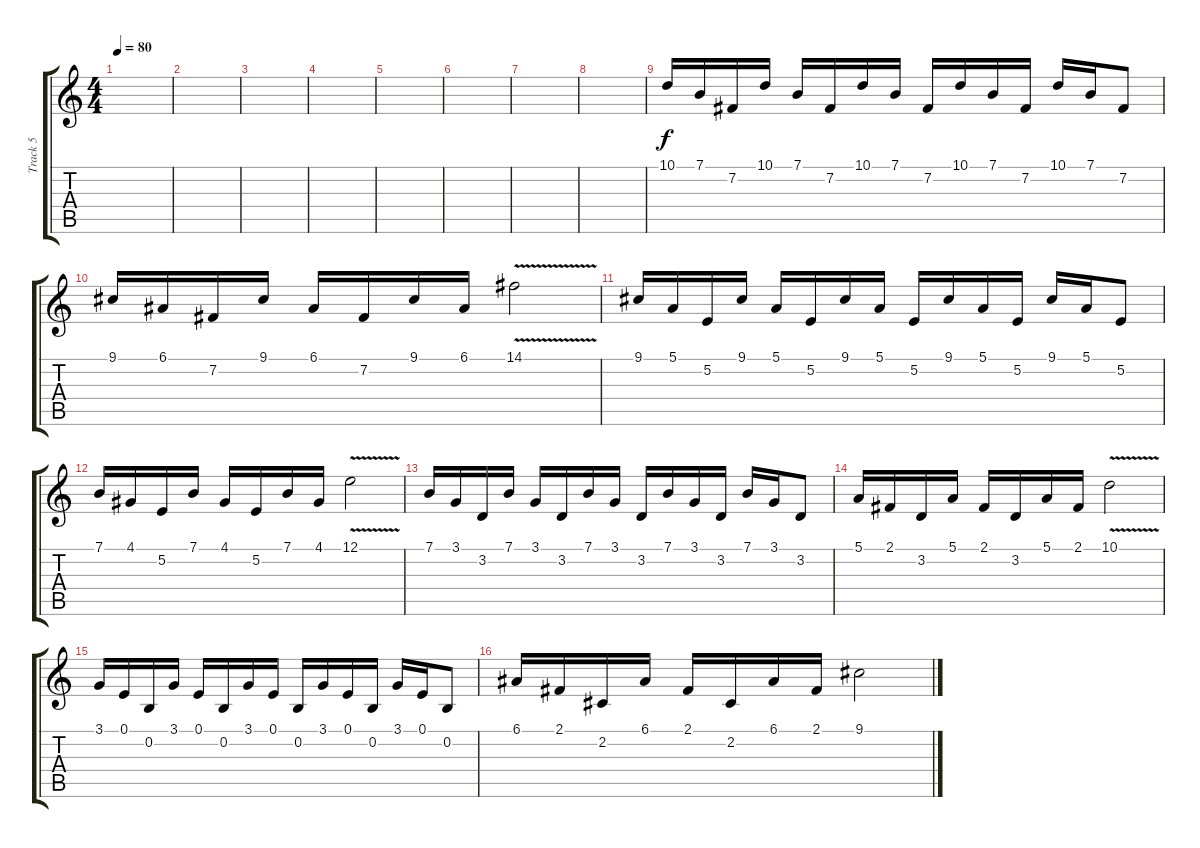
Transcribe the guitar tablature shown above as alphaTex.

\track ("Track 5" "Track 5") {instrument harpsichord}
\staff {score tabs}
\tuning (E4 B3 G3 D3 A2 E2) {hide}
\ts (4 4)
\tempo 80
\clef g2
\ks c
|
|
|
|
|
|
|
|
10.1.16 7.1.16 7.2.16 10.1.16 7.1.16 7.2.16 10.1.16 7.1.16 7.2.16 10.1.16 7.1.16 7.2.16 10.1.16 7.1.16 7.2.8 |
9.1.16 6.1.16 7.2.16 9.1.16 6.1.16 7.2.16 9.1.16 6.1.16 14.1{v}.2 |
9.1.16 5.1.16 5.2.16 9.1.16 5.1.16 5.2.16 9.1.16 5.1.16 5.2.16 9.1.16 5.1.16 5.2.16 9.1.16 5.1.16 5.2.8 |
7.1.16 4.1.16 5.2.16 7.1.16 4.1.16 5.2.16 7.1.16 4.1.16 12.1{v}.2 |
7.1.16 3.1.16 3.2.16 7.1.16 3.1.16 3.2.16 7.1.16 3.1.16 3.2.16 7.1.16 3.1.16 3.2.16 7.1.16 3.1.16 3.2.8 |
5.1.16 2.1.16 3.2.16 5.1.16 2.1.16 3.2.16 5.1.16 2.1.16 10.1{v}.2 |
3.1.16 0.1.16 0.2.16 3.1.16 0.1.16 0.2.16 3.1.16 0.1.16 0.2.16 3.1.16 0.1.16 0.2.16 3.1.16 0.1.16 0.2.8 |
6.1.16 2.1.16 2.2.16 6.1.16 2.1.16 2.2.16 6.1.16 2.1.16 9.1.2
